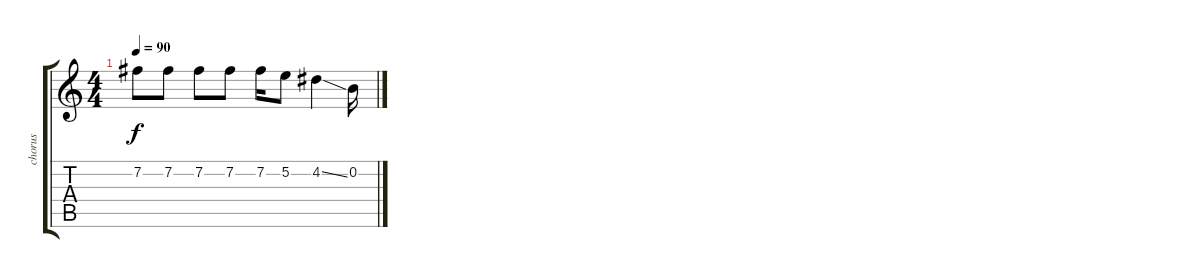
\track ("chorus" "chorus") {instrument contrabass}
\staff {score tabs}
\tuning (E4 B3 G3 D3 A2 E2) {hide}
\ts (4 4)
\tempo 90
\clef g2
\ks c
7.2.8{dy f} 7.2.8 7.2.8 7.2.8 7.2.16 5.2.8 4.2{ss}.4 0.2.16
